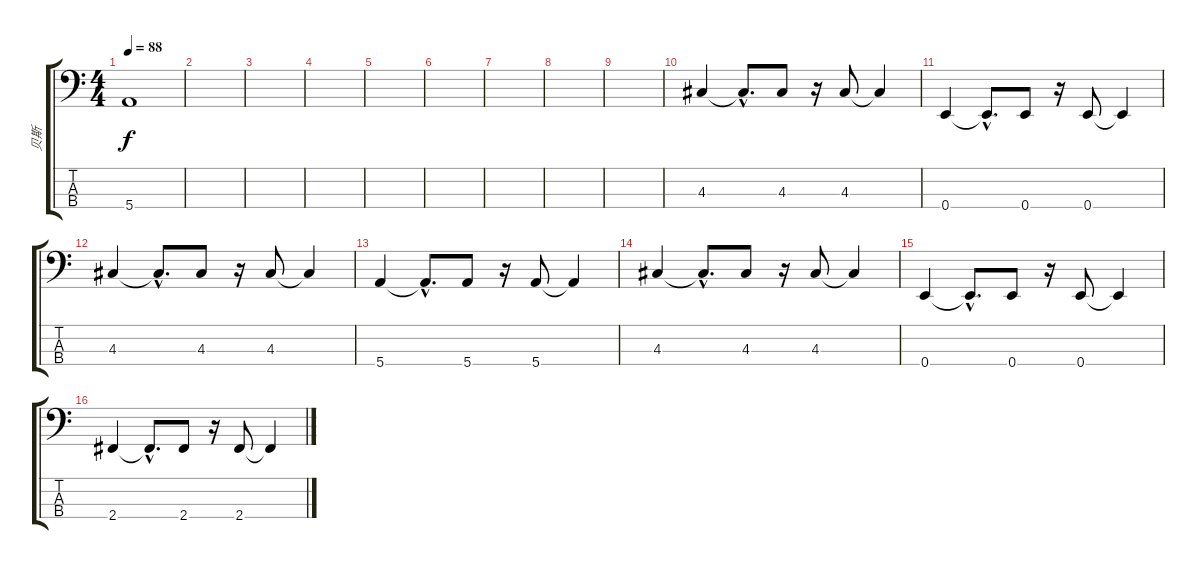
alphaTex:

\track ("贝斯" "贝斯") {instrument electricbassfinger}
\staff {score tabs}
\tuning (G2 D2 A1 E1) {hide}
\ts (4 4)
\tempo 88
\clef f4
\ks c
5.4.1{dy f} |
|
|
|
|
|
|
|
|
4.3.4 4.3{hac t}.8{d} 4.3.8 r.16 4.3.8 4.3{t}.4 |
0.4.4 0.4{hac t}.8{d} 0.4.8 r.16 0.4.8 0.4{t}.4 |
4.3.4 4.3{hac t}.8{d} 4.3.8 r.16 4.3.8 4.3{t}.4 |
5.4.4 5.4{hac t}.8{d} 5.4.8 r.16 5.4.8 5.4{t}.4 |
4.3.4 4.3{hac t}.8{d} 4.3.8 r.16 4.3.8 4.3{t}.4 |
0.4.4 0.4{hac t}.8{d} 0.4.8 r.16 0.4.8 0.4{t}.4 |
2.4.4 2.4{hac t}.8{d} 2.4.8 r.16 2.4.8 2.4{t}.4
